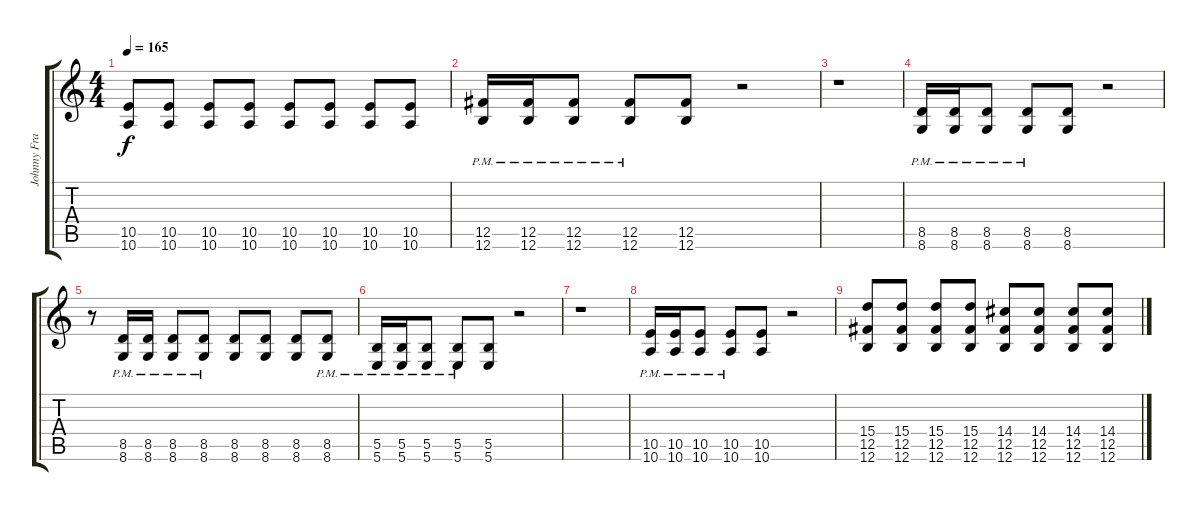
\track ("Johnny Franck" "Johnny Fra") {instrument distortionguitar}
\staff {score tabs}
\tuning (Db4 Ab3 E3 B2 Gb2 B1) {hide}
\ts (4 4)
\tempo 165
\clef g2
\ks c
(10.5 10.6).8{dy f} (10.5 10.6).8 (10.5 10.6).8 (10.5 10.6).8 (10.5 10.6).8 (10.5 10.6).8 (10.5 10.6).8 (10.5 10.6).8 |
(12.5{pm} 12.6{pm}).16 (12.5{pm} 12.6{pm}).16 (12.5{pm} 12.6{pm}).8 (12.5{pm} 12.6{pm}).8 (12.5 12.6).8 r.2 |
r.1 |
(8.5{pm} 8.6{pm}).16 (8.5{pm} 8.6{pm}).16 (8.5{pm} 8.6{pm}).8 (8.5{pm} 8.6{pm}).8 (8.5 8.6).8 r.2 |
r.8 (8.5{pm} 8.6{pm}).16 (8.5{pm} 8.6{pm}).16 (8.5{pm} 8.6{pm}).8 (8.5{pm} 8.6{pm}).8 (8.5 8.6).8 (8.5 8.6).8 (8.5 8.6).8 (8.5{pm} 8.6{pm}).8 |
(5.5{pm} 5.6{pm}).16 (5.5{pm} 5.6{pm}).16 (5.5{pm} 5.6{pm}).8 (5.5{pm} 5.6{pm}).8 (5.5 5.6).8 r.2 |
r.1 |
(10.5{pm} 10.6{pm}).16 (10.5{pm} 10.6{pm}).16 (10.5{pm} 10.6{pm}).8 (10.5{pm} 10.6{pm}).8 (10.5 10.6).8 r.2 |
(15.4 12.5 12.6).8 (15.4 12.5 12.6).8 (15.4 12.5 12.6).8 (15.4 12.5 12.6).8 (14.4 12.5 12.6).8 (14.4 12.5 12.6).8 (14.4 12.5 12.6).8 (14.4 12.5 12.6).8
